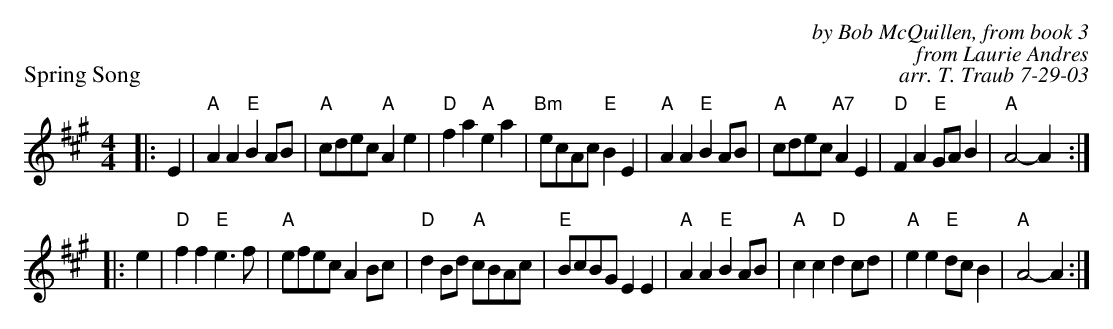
X:1
P: Spring Song
C: by Bob McQuillen, from book 3
C: from Laurie Andres
C: arr. T. Traub 7-29-03
M: 4/4
K: A
L: 1/8
|: E2|"A"A2 A2 "E"B2 AB |"A"cdec "A"A2 e2|"D"f2 a2 "A"e2 a2|"Bm"ecAc "E"B2 E2| "A"A2 A2 "E"B2 AB|"A"cdec "A7"A2 E2|"D"F2 A2 "E"GA B2|"A"A4-A2 :|
|: e2|"D"f2 f2 "E"e3 f|"A"efec A2 Bc|"D"d2 Bd "A"cBAc|"E"BcBG E2 E2|"A"A2 A2 "E"B2 AB|"A"c2 c2 "D"d2 cd |"A"e2 e2 "E"dc B2|"A"A4-A2 :|
